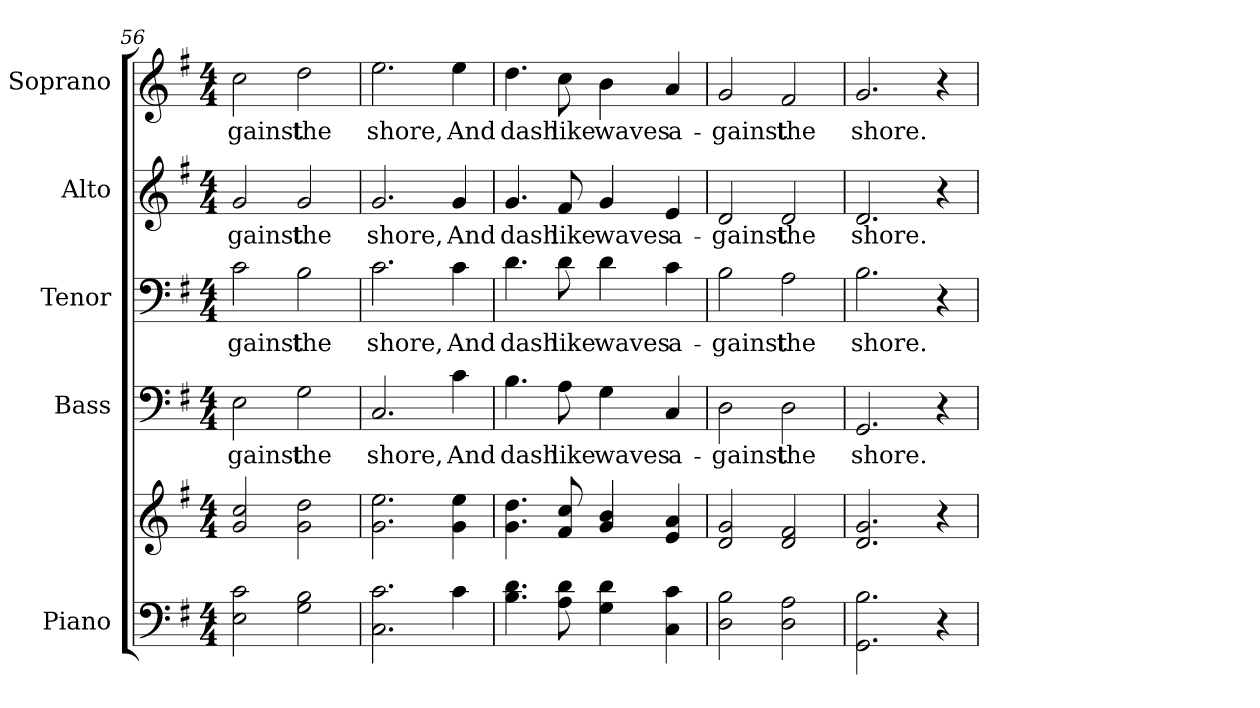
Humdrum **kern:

**kern	**kern	**kern	**text	**kern	**text	**kern	**text	**kern	**text
*part5	*part5	*part4	*part4	*part3	*part3	*part2	*part2	*part1	*part1
*staff6	*staff5	*staff4	*staff4	*staff3	*staff3	*staff2	*staff2	*staff1	*staff1
*I"Piano	*	*I"Bass	*	*I"Tenor	*	*I"Alto	*	*I"Soprano	*
*I'Pno.	*	*I'B.	*	*I'T.	*	*I'A.	*	*I'S.	*
*clefF4	*clefG2	*clefF4	*	*clefF4	*	*clefG2	*	*clefG2	*
*k[f#]	*k[f#]	*k[f#]	*	*k[f#]	*	*k[f#]	*	*k[f#]	*
*G:	*G:	*G:	*	*G:	*	*G:	*	*G:	*
*M4/4	*M4/4	*M4/4	*	*M4/4	*	*M4/4	*	*M4/4	*
=56	=56	=56	=56	=56	=56	=56	=56	=56	=56
!	!	!	!LO:LY:b:color=#000000	!	!	!	!	!	!
!	!	!	!	!	!LO:LY:b:color=#000000	!	!	!	!
!	!	!	!	!	!	!	!LO:LY:b:color=#000000	!	!
!	!	!	!	!	!	!	!	!	!LO:LY:b:color=#000000
2Ei\ 2ci	2gi/ 2cci	2Ei\	-gainst	2ci\	-gainst	2gi/	-gainst	2cci\	-gainst
!	!	!	!LO:LY:b:color=#000000	!	!	!	!	!	!
!	!	!	!	!	!LO:LY:b:color=#000000	!	!	!	!
!	!	!	!	!	!	!	!LO:LY:b:color=#000000	!	!
!	!	!	!	!	!	!	!	!	!LO:LY:b:color=#000000
2Gi\ 2Bi	2gi\ 2ddi	2Gi\	the	2Bi\	the	2gi/	the	2ddi\	the
!!LO:PB:g=z
=57	=57	=57	=57	=57	=57	=57	=57	=57	=57
!	!	!	!LO:LY:b:color=#000000	!	!	!	!	!	!
!	!	!	!	!	!LO:LY:b:color=#000000	!	!	!	!
!	!	!	!	!	!	!	!LO:LY:b:color=#000000	!	!
!	!	!	!	!	!	!	!	!	!LO:LY:b:color=#000000
2.Ci\ 2.ci	2.gi\ 2.eei	2.Ci/	shore,	2.ci\	shore,	2.gi/	shore,	2.eei\	shore,
!	!	!	!LO:LY:b:color=#000000	!	!	!	!	!	!
!	!	!	!	!	!LO:LY:b:color=#000000	!	!	!	!
!	!	!	!	!	!	!	!LO:LY:b:color=#000000	!	!
!	!	!	!	!	!	!	!	!	!LO:LY:b:color=#000000
4ci\	4gi\ 4eei	4ci\	And	4ci\	And	4gi/	And	4eei\	And
=58	=58	=58	=58	=58	=58	=58	=58	=58	=58
!	!	!	!LO:LY:b:color=#000000	!	!	!	!	!	!
!	!	!	!	!	!LO:LY:b:color=#000000	!	!	!	!
!	!	!	!	!	!	!	!LO:LY:b:color=#000000	!	!
!	!	!	!	!	!	!	!	!	!LO:LY:b:color=#000000
4.Bi\ 4.di	4.gi\ 4.ddi	4.Bi\	dash	4.di\	dash	4.gi/	dash	4.ddi\	dash
!	!	!	!LO:LY:b:color=#000000	!	!	!	!	!	!
!	!	!	!	!	!LO:LY:b:color=#000000	!	!	!	!
!	!	!	!	!	!	!	!LO:LY:b:color=#000000	!	!
!	!	!	!	!	!	!	!	!	!LO:LY:b:color=#000000
8Ai\ 8di	8f#i/ 8cci	8Ai\	like	8di\	like	8f#i/	like	8cci\	like
!	!	!	!LO:LY:b:color=#000000	!	!	!	!	!	!
!	!	!	!	!	!LO:LY:b:color=#000000	!	!	!	!
!	!	!	!	!	!	!	!LO:LY:b:color=#000000	!	!
!	!	!	!	!	!	!	!	!	!LO:LY:b:color=#000000
4Gi\ 4di	4gi/ 4bi	4Gi\	waves	4di\	waves	4gi/	waves	4bi\	waves
!	!	!	!LO:LY:b:color=#000000	!	!	!	!	!	!
!	!	!	!	!	!LO:LY:b:color=#000000	!	!	!	!
!	!	!	!	!	!	!	!LO:LY:b:color=#000000	!	!
!	!	!	!	!	!	!	!	!	!LO:LY:b:color=#000000
4Ci\ 4ci	4ei/ 4ai	4Ci/	a-	4ci\	a-	4ei/	a-	4ai/	a-
=59	=59	=59	=59	=59	=59	=59	=59	=59	=59
!	!	!	!LO:LY:b:color=#000000	!	!	!	!	!	!
!	!	!	!	!	!LO:LY:b:color=#000000	!	!	!	!
!	!	!	!	!	!	!	!LO:LY:b:color=#000000	!	!
!	!	!	!	!	!	!	!	!	!LO:LY:b:color=#000000
2Di\ 2Bi	2di/ 2gi	2Di\	-gainst	2Bi\	-gainst	2di/	-gainst	2gi/	-gainst
!	!	!	!LO:LY:b:color=#000000	!	!	!	!	!	!
!	!	!	!	!	!LO:LY:b:color=#000000	!	!	!	!
!	!	!	!	!	!	!	!LO:LY:b:color=#000000	!	!
!	!	!	!	!	!	!	!	!	!LO:LY:b:color=#000000
2Di\ 2Ai	2di/ 2f#i	2Di\	the	2Ai\	the	2di/	the	2f#i/	the
=60	=60	=60	=60	=60	=60	=60	=60	=60	=60
!	!	!	!LO:LY:b:color=#000000	!	!	!	!	!	!
!	!	!	!	!	!LO:LY:b:color=#000000	!	!	!	!
!	!	!	!	!	!	!	!LO:LY:b:color=#000000	!	!
!	!	!	!	!	!	!	!	!	!LO:LY:b:color=#000000
2.GGi\ 2.Bi	2.di/ 2.gi	2.GGi/	shore.	2.Bi\	shore.	2.di/	shore.	2.gi/	shore.
4r	4r	4r	.	4r	.	4r	.	4r	.
=	=	=	=	=	=	=	=	=	=
*-	*-	*-	*-	*-	*-	*-	*-	*-	*-
